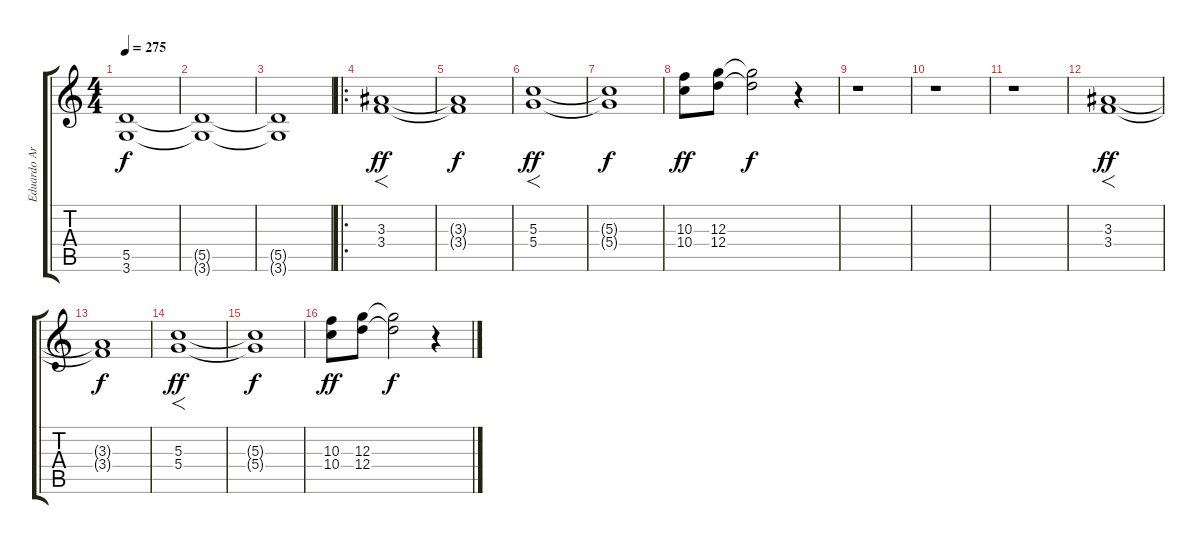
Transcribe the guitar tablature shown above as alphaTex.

\track ("Eduardo Ardanuy" "Eduardo Ar") {instrument overdrivenguitar}
\staff {score tabs}
\tuning (E4 B3 G3 D3 A2 E2) {hide}
\ts (4 4)
\tempo 275
\clef g2
\ks c
(5.5{t} 3.6{t}).1{dy f} |
(5.5{t} 3.6{t}).1 |
(5.5{t} 3.6{t}).1 |
\ro
(3.3 3.4).1{f dy ff} |
(3.3{t} 3.4{t}).1{dy f} |
(5.3 5.4).1{f dy ff} |
(5.3{t} 5.4{t}).1{dy f} |
(10.3 10.4).8{dy ff} (12.3 12.4).8 (12.3{t} 12.4{t}).2{dy f} r.4 |
r.1 |
r.1 |
r.1 |
(3.3 3.4).1{f dy ff} |
(3.3{t} 3.4{t}).1{dy f} |
(5.3 5.4).1{f dy ff} |
(5.3{t} 5.4{t}).1{dy f} |
(10.3 10.4).8{dy ff} (12.3 12.4).8 (12.3{t} 12.4{t}).2{dy f} r.4
